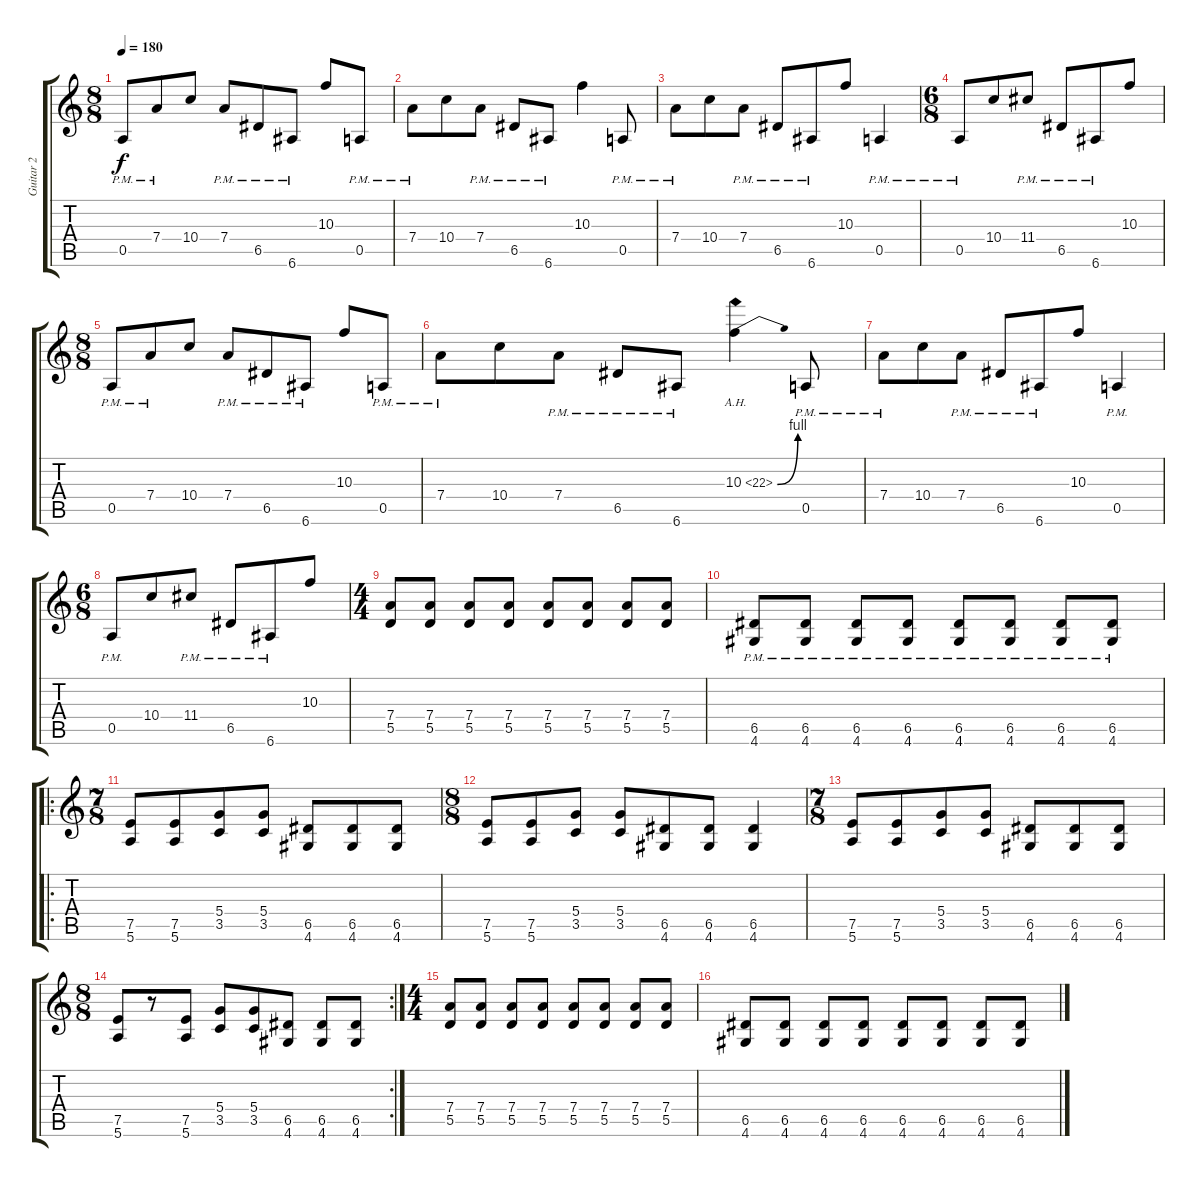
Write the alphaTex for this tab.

\track ("Guitar 2" "Guitar 2") {instrument distortionguitar}
\staff {score tabs}
\tuning (E4 B3 G3 D3 A2 E2) {hide}
\ts (8 8)
\tempo 180
\clef g2
\ks c
0.5{pm}.8{dy f} 7.4{pm}.8 10.4.8 7.4{pm}.8 6.5{pm}.8 6.6{pm}.8 10.3.8 0.5{pm}.8 |
7.4{pm}.8 10.4.8 7.4{pm}.8 6.5{pm}.8 6.6{pm}.8 10.3.4 0.5{pm}.8 |
7.4{pm}.8 10.4.8 7.4{pm}.8 6.5{pm}.8 6.6{pm}.8 10.3.8 0.5{pm}.4 |
\ts (6 8)
0.5{pm}.8 10.4.8 11.4{pm}.8 6.5{pm}.8 6.6{pm}.8 10.3.8 |
\ts (8 8)
0.5{pm}.8 7.4{pm}.8 10.4.8 7.4{pm}.8 6.5{pm}.8 6.6{pm}.8 10.3.8 0.5{pm}.8 |
7.4{pm}.8 10.4.8 7.4{pm}.8 6.5{pm}.8 6.6{pm}.8 10.3{be (bend 0 0 60 4) ah 12}.4 0.5{pm}.8 |
7.4{pm}.8 10.4.8 7.4{pm}.8 6.5{pm}.8 6.6{pm}.8 10.3.8 0.5{pm}.4 |
\ts (6 8)
0.5{pm}.8 10.4.8 11.4{pm}.8 6.5{pm}.8 6.6{pm}.8 10.3.8 |
\ts (4 4)
(7.4 5.5).8 (7.4 5.5).8 (7.4 5.5).8 (7.4 5.5).8 (7.4 5.5).8 (7.4 5.5).8 (7.4 5.5).8 (7.4 5.5).8 |
(6.5{pm} 4.6{pm}).8 (6.5{pm} 4.6{pm}).8 (6.5{pm} 4.6{pm}).8 (6.5{pm} 4.6{pm}).8 (6.5{pm} 4.6{pm}).8 (6.5{pm} 4.6{pm}).8 (6.5{pm} 4.6{pm}).8 (6.5{pm} 4.6{pm}).8 |
\ro
\ts (7 8)
(7.5 5.6).8 (7.5 5.6).8 (5.4 3.5).8 (5.4 3.5).8 (6.5 4.6).8 (6.5 4.6).8 (6.5 4.6).8 |
\ts (8 8)
(7.5 5.6).8 (7.5 5.6).8 (5.4 3.5).8 (5.4 3.5).8 (6.5 4.6).8 (6.5 4.6).8 (6.5 4.6).4 |
\ts (7 8)
(7.5 5.6).8 (7.5 5.6).8 (5.4 3.5).8 (5.4 3.5).8 (6.5 4.6).8 (6.5 4.6).8 (6.5 4.6).8 |
\rc 2
\ts (8 8)
(7.5 5.6).8 r.8 (7.5 5.6).8 (5.4 3.5).8 (5.4 3.5).8 (6.5 4.6).8 (6.5 4.6).8 (6.5 4.6).8 |
\ts (4 4)
(7.4 5.5).8 (7.4 5.5).8 (7.4 5.5).8 (7.4 5.5).8 (7.4 5.5).8 (7.4 5.5).8 (7.4 5.5).8 (7.4 5.5).8 |
(6.5 4.6).8 (6.5 4.6).8 (6.5 4.6).8 (6.5 4.6).8 (6.5 4.6).8 (6.5 4.6).8 (6.5 4.6).8 (6.5 4.6).8
